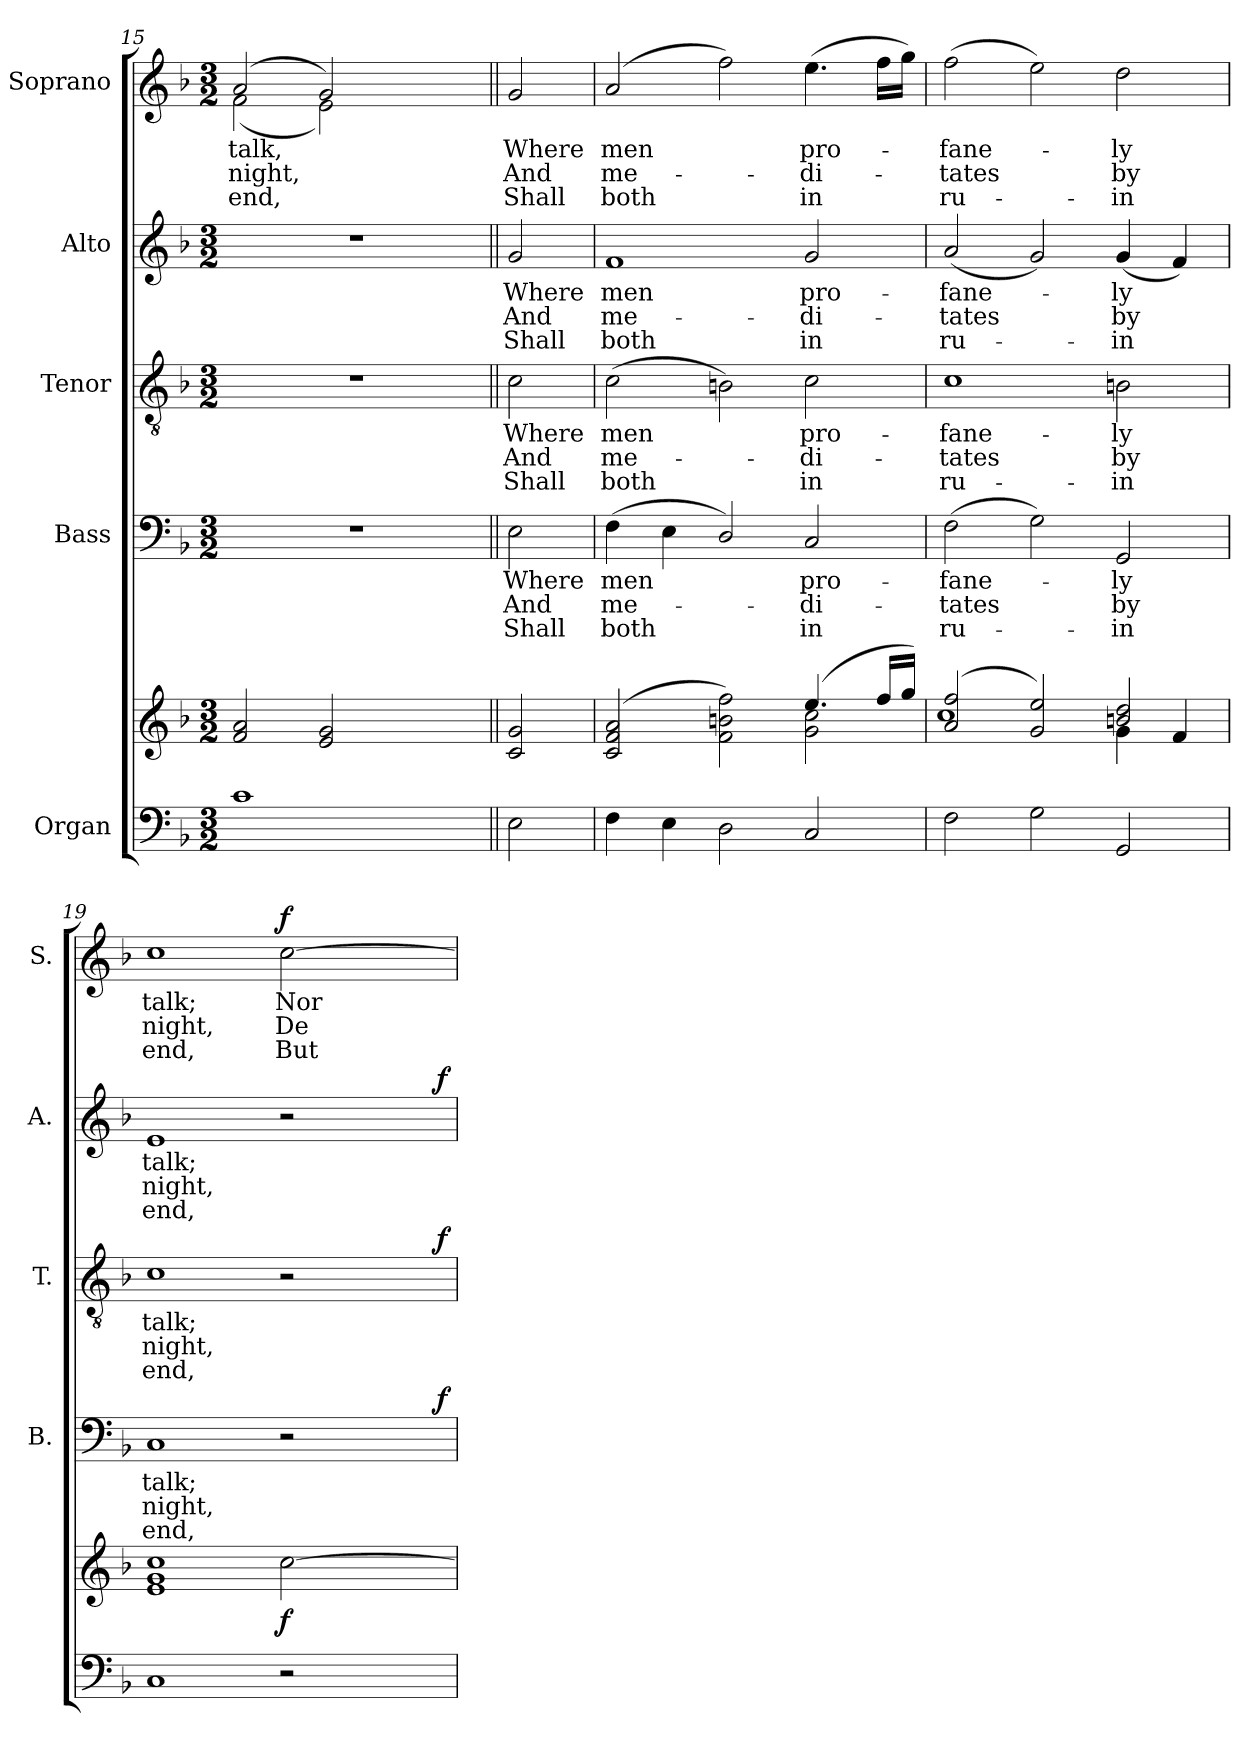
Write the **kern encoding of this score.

**kern	**kern	**dynam	**kern	**text	**text	**text	**dynam	**kern	**text	**text	**text	**dynam	**kern	**text	**text	**text	**dynam	**kern	**text	**text	**text	**dynam
*part5	*part5	*part5	*part4	*part4	*part4	*part4	*part4	*part3	*part3	*part3	*part3	*part3	*part2	*part2	*part2	*part2	*part2	*part1	*part1	*part1	*part1	*part1
*staff6	*staff5	*staff5/6	*staff4	*staff4	*staff4	*staff4	*staff4	*staff3	*staff3	*staff3	*staff3	*staff3	*staff2	*staff2	*staff2	*staff2	*staff2	*staff1	*staff1	*staff1	*staff1	*staff1
*I"Organ	*	*	*I"Bass	*	*	*	*	*I"Tenor	*	*	*	*	*I"Alto	*	*	*	*	*I"Soprano	*	*	*	*
*	*	*	*I'B.	*	*	*	*	*I'T.	*	*	*	*	*I'A.	*	*	*	*	*I'S.	*	*	*	*
*clefF4	*clefG2	*	*clefF4	*	*	*	*	*clefGv2	*	*	*	*	*clefG2	*	*	*	*	*clefG2	*	*	*	*
*	*	*	*	*	*	*	*	*ITrd7c12	*	*	*	*	*	*	*	*	*	*	*	*	*	*
*k[b-]	*k[b-]	*	*k[b-]	*	*	*	*	*k[b-]	*	*	*	*	*k[b-]	*	*	*	*	*k[b-]	*	*	*	*
*F:	*F:	*	*F:	*	*	*	*	*F:	*	*	*	*	*F:	*	*	*	*	*F:	*	*	*	*
*M3/2	*M3/2	*	*M3/2	*	*	*	*	*M3/2	*	*	*	*	*M3/2	*	*	*	*	*M3/2	*	*	*	*
=15	=15	=15	=15	=15	=15	=15	=15	=15	=15	=15	=15	=15	=15	=15	=15	=15	=15	=15	=15	=15	=15	=15
!	!	!	!	!	!	!	!	!	!	!	!	!	!	!	!	!	!	!	!LO:LY:b:color=#000000	!LO:LY:b:color=#000000	!LO:LY:b:color=#000000	!
*	*	*	*	*	*	*	*	*	*	*	*	*	*	*	*	*	*	*^	*	*	*	*
1ci	2fi/ 2ai	.	1.r	.	.	.	.	1.r	.	.	.	.	1.r	.	.	.	.	(2ai/	(2fi\	talk,	night,	end,	.
.	2ei/ 2gi	.	.	.	.	.	.	.	.	.	.	.	.	.	.	.	.	2gi/)	2ei\)	.	.	.	.
2ryy	2ryy	.	.	.	.	.	.	.	.	.	.	.	.	.	.	.	.	2ryy	2ryy	.	.	.	.
*	*	*	*	*	*	*	*	*	*	*	*	*	*	*	*	*	*	*v	*v	*	*	*	*
!!LO:PB:g=z
=16||	=16||	=16||	=16||	=16||	=16||	=16||	=16||	=16||	=16||	=16||	=16||	=16||	=16||	=16||	=16||	=16||	=16||	=16||	=16||	=16||	=16||	=16||
*	*	*	*	*	*	*	*	*	*	*	*	*	*	*	*	*	*	*^	*	*	*	*
!	!	!	!	!LO:LY:b:color=#000000	!LO:LY:b:color=#000000	!LO:LY:b:color=#000000	!	!	!	!	!	!	!	!	!	!	!	!	!	!	!	!	!
*	*	*	*	*	*	*	*	*	*	*	*	*	*	*	*	*	*	*v	*v	*	*	*	*
*	*	*	*	*	*	*	*	*	*	*	*	*	*	*	*	*	*	*^	*	*	*	*
!	!	!	!	!	!	!	!	!	!LO:LY:b:color=#000000	!LO:LY:b:color=#000000	!LO:LY:b:color=#000000	!	!	!	!	!	!	!	!	!	!	!	!
*	*	*	*	*	*	*	*	*	*	*	*	*	*	*	*	*	*	*v	*v	*	*	*	*
*	*	*	*	*	*	*	*	*	*	*	*	*	*	*	*	*	*	*^	*	*	*	*
!	!	!	!	!	!	!	!	!	!	!	!	!	!	!LO:LY:b:color=#000000	!LO:LY:b:color=#000000	!LO:LY:b:color=#000000	!	!	!	!	!	!	!
*	*	*	*	*	*	*	*	*	*	*	*	*	*	*	*	*	*	*v	*v	*	*	*	*
*	*	*	*	*	*	*	*	*	*	*	*	*	*	*	*	*	*	*^	*	*	*	*
!	!	!	!	!	!	!	!	!	!	!	!	!	!	!	!	!	!	!LO:TX:a:t=[Chorus]	!	!	!	!	!
!	!	!	!	!	!	!	!	!	!	!	!	!	!	!	!	!	!	!	!	!LO:LY:b:color=#000000	!LO:LY:b:color=#000000	!LO:LY:b:color=#000000	!
*	*	*	*	*	*	*	*	*	*	*	*	*	*	*	*	*	*	*v	*v	*	*	*	*
2Ei\	2ci/ 2gi	.	2Ei\	Where	And	Shall	.	2Ci\	Where	And	Shall	.	2gi/	Where	And	Shall	.	2gi/	Where	And	Shall	.
=17	=17	=17	=17	=17	=17	=17	=17	=17	=17	=17	=17	=17	=17	=17	=17	=17	=17	=17	=17	=17	=17	=17
*	*^	*	*	*	*	*	*	*	*	*	*	*	*	*	*	*	*	*	*	*	*	*
!	!	!	!	!	!LO:LY:b:color=#000000	!LO:LY:b:color=#000000	!LO:LY:b:color=#000000	!	!	!	!	!	!	!	!	!	!	!	!	!	!	!	!
!	!	!	!	!	!	!	!	!	!	!LO:LY:b:color=#000000	!LO:LY:b:color=#000000	!LO:LY:b:color=#000000	!	!	!	!	!	!	!	!	!	!	!
!	!	!	!	!	!	!	!	!	!	!	!	!	!	!	!LO:LY:b:color=#000000	!LO:LY:b:color=#000000	!LO:LY:b:color=#000000	!	!	!	!	!	!
!	!	!	!	!	!	!	!	!	!	!	!	!	!	!	!	!	!	!	!	!LO:LY:b:color=#000000	!LO:LY:b:color=#000000	!LO:LY:b:color=#000000	!
4Fi\	(2ci/ 2fi 2ai	1ryy	.	(4Fi\	men	me-	both	.	(2Ci\	men	me-	both	.	1fi	men	me-	both	.	(2ai/	men	me-	both	.
4Ei\	.	.	.	4Ei\	.	.	.	.	.	.	.	.	.	.	.	.	.	.	.	.	.	.	.
2Di\	2fi\ 2bni 2ffi)	.	.	2Di/)	.	.	.	.	2BBni\)	.	.	.	.	.	.	.	.	.	2ffi\)	.	.	.	.
!	!	!	!	!	!LO:LY:b:color=#000000	!LO:LY:b:color=#000000	!LO:LY:b:color=#000000	!	!	!	!	!	!	!	!	!	!	!	!	!	!	!	!
!	!	!	!	!	!	!	!	!	!	!LO:LY:b:color=#000000	!LO:LY:b:color=#000000	!LO:LY:b:color=#000000	!	!	!	!	!	!	!	!	!	!	!
!	!	!	!	!	!	!	!	!	!	!	!	!	!	!	!LO:LY:b:color=#000000	!LO:LY:b:color=#000000	!LO:LY:b:color=#000000	!	!	!	!	!	!
!	!	!	!	!	!	!	!	!	!	!	!	!	!	!	!	!	!	!	!	!LO:LY:b:color=#000000	!LO:LY:b:color=#000000	!LO:LY:b:color=#000000	!
2Ci/	(4.eei/	2gi\ 2cci	.	2Ci/	pro-	-di-	in	.	2Ci\	pro-	-di-	in	.	2gi/	pro-	-di-	in	.	(4.eei\	pro-	-di-	in	.
.	16ffi/LL	.	.	.	.	.	.	.	.	.	.	.	.	.	.	.	.	.	16ffi\LL	.	.	.	.
.	16ggi/JJ)	.	.	.	.	.	.	.	.	.	.	.	.	.	.	.	.	.	16ggi\JJ)	.	.	.	.
=18	=18	=18	=18	=18	=18	=18	=18	=18	=18	=18	=18	=18	=18	=18	=18	=18	=18	=18	=18	=18	=18	=18	=18
!	!	!	!	!	!LO:LY:b:color=#000000	!LO:LY:b:color=#000000	!LO:LY:b:color=#000000	!	!	!	!	!	!	!	!	!	!	!	!	!	!	!	!
!	!	!	!	!	!	!	!	!	!	!LO:LY:b:color=#000000	!LO:LY:b:color=#000000	!LO:LY:b:color=#000000	!	!	!	!	!	!	!	!	!	!	!
!	!	!	!	!	!	!	!	!	!	!	!	!	!	!	!LO:LY:b:color=#000000	!LO:LY:b:color=#000000	!LO:LY:b:color=#000000	!	!	!	!	!	!
!	!	!	!	!	!	!	!	!	!	!	!	!	!	!	!	!	!	!	!	!LO:LY:b:color=#000000	!LO:LY:b:color=#000000	!LO:LY:b:color=#000000	!
2Fi\	(2ai/ 2ffi	1cci	.	(2Fi\	-fane-	-tates	ru-	.	1Ci	-fane-	-tates	ru-	.	(2ai/	-fane-	-tates	ru-	.	(2ffi\	-fane-	-tates	ru-	.
2Gi\	2gi/ 2eei)	.	.	2Gi\)	.	.	.	.	.	.	.	.	.	2gi/)	.	.	.	.	2eei\)	.	.	.	.
!	!	!	!	!	!LO:LY:b:color=#000000	!LO:LY:b:color=#000000	!LO:LY:b:color=#000000	!	!	!	!	!	!	!	!	!	!	!	!	!	!	!	!
!	!	!	!	!	!	!	!	!	!	!LO:LY:b:color=#000000	!LO:LY:b:color=#000000	!LO:LY:b:color=#000000	!	!	!	!	!	!	!	!	!	!	!
!	!	!	!	!	!	!	!	!	!	!	!	!	!	!	!LO:LY:b:color=#000000	!LO:LY:b:color=#000000	!LO:LY:b:color=#000000	!	!	!	!	!	!
!	!	!	!	!	!	!	!	!	!	!	!	!	!	!	!	!	!	!	!	!LO:LY:b:color=#000000	!LO:LY:b:color=#000000	!LO:LY:b:color=#000000	!
2GGi/	2bni/ 2ddi	4gi\	.	2GGi/	-ly	by	-in	.	2BBni\	-ly	by	-in	.	(4gi/	-ly	by	-in	.	2ddi\	-ly	by	-in	.
.	.	4fi/	.	.	.	.	.	.	.	.	.	.	.	4fi/)	.	.	.	.	.	.	.	.	.
*	*v	*v	*	*	*	*	*	*	*	*	*	*	*	*	*	*	*	*	*	*	*	*	*
=19	=19	=19	=19	=19	=19	=19	=19	=19	=19	=19	=19	=19	=19	=19	=19	=19	=19	=19	=19	=19	=19	=19
*	*^	*	*	*	*	*	*	*	*	*	*	*	*	*	*	*	*	*	*	*	*	*
!	!	!	!	!	!LO:LY:b:color=#000000	!LO:LY:b:color=#000000	!LO:LY:b:color=#000000	!	!	!	!	!	!	!	!	!	!	!	!	!	!	!	!
*	*v	*v	*	*	*	*	*	*	*	*	*	*	*	*	*	*	*	*	*	*	*	*	*
*	*^	*	*	*	*	*	*	*	*	*	*	*	*	*	*	*	*	*	*	*	*	*
!	!	!	!	!	!	!	!	!	!	!LO:LY:b:color=#000000	!LO:LY:b:color=#000000	!LO:LY:b:color=#000000	!	!	!	!	!	!	!	!	!	!	!
*	*v	*v	*	*	*	*	*	*	*	*	*	*	*	*	*	*	*	*	*	*	*	*	*
*	*^	*	*	*	*	*	*	*	*	*	*	*	*	*	*	*	*	*	*	*	*	*
!	!	!	!	!	!	!	!	!	!	!	!	!	!	!	!LO:LY:b:color=#000000	!LO:LY:b:color=#000000	!LO:LY:b:color=#000000	!	!	!	!	!	!
*	*v	*v	*	*	*	*	*	*	*	*	*	*	*	*	*	*	*	*	*	*	*	*	*
*	*^	*	*	*	*	*	*	*	*	*	*	*	*	*	*	*	*	*	*	*	*	*
!	!	!	!	!	!	!	!	!	!	!	!	!	!	!	!	!	!	!	!	!LO:LY:b:color=#000000	!LO:LY:b:color=#000000	!LO:LY:b:color=#000000	!
*	*v	*v	*	*^	*	*	*	*	*^	*	*	*	*	*^	*	*	*	*	*	*	*	*	*
1Ci	1ei 1gi 1cci	.	1Ci	1ryy	talk;	night,	end,	.	1Ci	1ryy	talk;	night,	end,	.	1ei	1ryy	talk;	night,	end,	.	1cci	talk;	night,	end,	.
!	!	!	!	!	!	!	!	!	!	!	!	!	!	!	!	!	!	!	!	!	!	!LO:LY:b:color=#000000	!LO:LY:b:color=#000000	!LO:LY:b:color=#000000	!
2r	[2cci\	f	2r	4ryy	.	.	.	.	2r	4ryy	.	.	.	.	2r	4ryy	.	.	.	.	[2cci\	Nor	De-	But	f
.	.	.	.	8ryy	.	.	.	.	.	8ryy	.	.	.	.	.	8ryy	.	.	.	.	.	.	.	.	.
.	.	.	.	16ryy	.	.	.	.	.	16ryy	.	.	.	.	.	16ryy	.	.	.	.	.	.	.	.	.
.	.	.	.	32ryy	.	.	.	.	.	32ryy	.	.	.	.	.	32ryy	.	.	.	.	.	.	.	.	.
.	.	.	.	64ryy	.	.	.	.	.	64ryy	.	.	.	.	.	64ryy	.	.	.	.	.	.	.	.	.
.	.	.	.	128...ryy	.	.	.	.	.	128...ryy	.	.	.	.	.	128...ryy	.	.	.	.	.	.	.	.	.
.	.	.	.	1024ryy	.	.	.	f	.	1024ryy	.	.	.	f	.	1024ryy	.	.	.	f	.	.	.	.	.
*	*	*	*v	*v	*	*	*	*	*	*	*	*	*	*	*v	*v	*	*	*	*	*	*	*	*	*
*	*	*	*	*	*	*	*	*v	*v	*	*	*	*	*	*	*	*	*	*	*	*	*	*
=	=	=	=	=	=	=	=	=	=	=	=	=	=	=	=	=	=	=	=	=	=	=
*-	*-	*-	*-	*-	*-	*-	*-	*-	*-	*-	*-	*-	*-	*-	*-	*-	*-	*-	*-	*-	*-	*-
